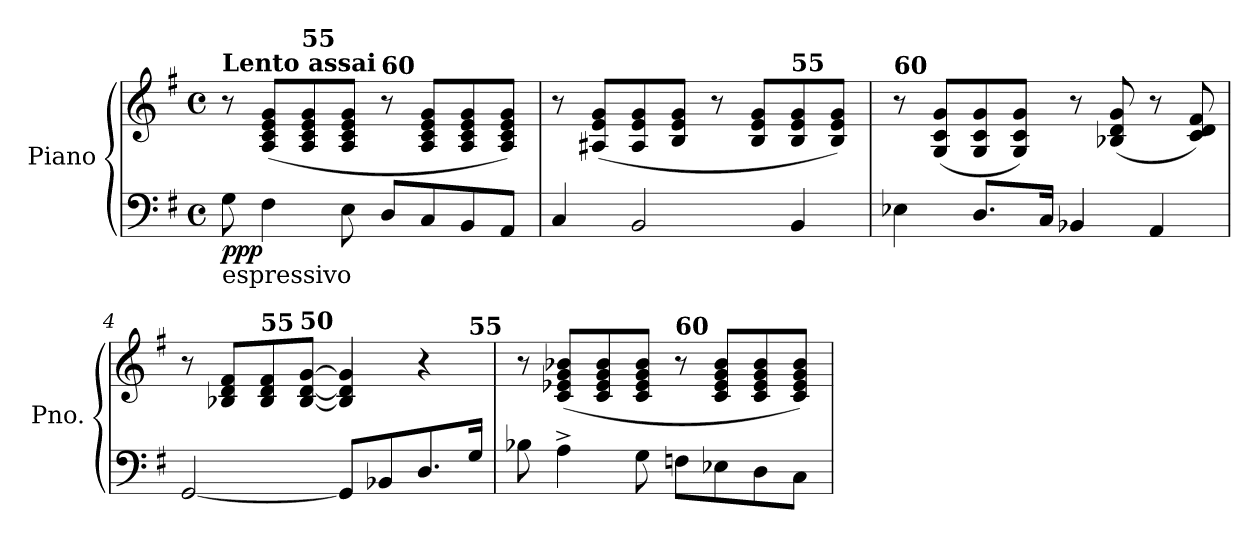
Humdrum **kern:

**kern	**kern	**dynam
*part1	*part1	*part1
*staff2	*staff1	*staff1/2
*I"Piano	*	*
*I'Pno.	*	*
*clefF4	*clefG2	*
*k[f#]	*k[f#]	*
*M4/4	*M4/4	*
*met(c)	*met(c)	*
=1	=1	=1
!	!LO:TX:a:B:t=Lento assai	!
!LO:TX:b:t=espressivo	!	!
!	!	!LO:DY:b=2
!	!	!LO:DY:n=1:b
8G\	8r	p pp
4F#\	(<8A/ 8c/ 8e/ 8g/L	.
!	!LO:TX:a:B:t=55	!
.	8A/ 8c/ 8e/ 8g/	.
8E\	8A/ 8c/ 8e/ 8g/J	.
!	!LO:TX:a:B:t=60	!
8D/L	8r	.
8C/	8A/ 8c/ 8e/ 8g/L	.
8BB/	8A/ 8c/ 8e/ 8g/	.
8AA/J	8A/ 8c/ 8e/ 8g/J)	.
=2	=2	=2
4C/	8r	.
.	(<8A#X/ 8e/ 8g/L	.
2BB/	8A#/ 8e/ 8g/	.
.	8B/ 8e/ 8g/J	.
.	8r	.
.	8B/ 8e/ 8g/L	.
!	!LO:TX:a:B:t=55	!
4BB/	8B/ 8e/ 8g/	.
.	8B/ 8e/ 8g/J)	.
=3	=3	=3
!	!LO:TX:a:B:t=60	!
4E-X\	8r	.
.	(<8G/ 8c/ 8g/L	.
8.D/L	8G/ 8c/ 8g/	.
.	8G/ 8c/ 8g/J)	.
16C/Jk	.	.
4BB-X/	8r	.
.	(<8B-X/ 8d/ 8g/	.
4AA/	8r	.
.	8c/ 8d/ 8f#/)	.
=4	=4	=4
*	*^	*
[2GG/	8r	2...ryy	.
.	8B-X/ 8d/ 8f#/L	.	.
!	!LO:TX:a:B:t=55	!	!
.	8B-/ 8d/ 8f#/	.	.
!	!LO:TX:a:B:t=50	!	!
.	[8B-/ [8d/ [8g/J	.	.
8GG/L]	4B-/] 4d/] 4g/]	.	.
8BB-X/	.	.	.
8.D/	4r	.	.
!	!	!LO:TX:a:B:t=55	!
16G/Jk	.	16ryy	.
*	*v	*v	*
!!LO:PB:g=z
=5	=5	=5
8B-X\	8r	.
4A^\	(<8c/ 8e-X/ 8g/ 8b-X/L	.
.	8c/ 8e-/ 8g/ 8b-/	.
8G\	8c/ 8e-/ 8g/ 8b-/J	.
!	!LO:TX:a:B:t=60	!
8Fn\L	8r	.
8E-X\	8c/ 8e-/ 8g/ 8b-/L	.
8D\	8c/ 8e-/ 8g/ 8b-/	.
8C\J	8c/ 8e-/ 8g/ 8b-/J)	.
=	=	=
*-	*-	*-
